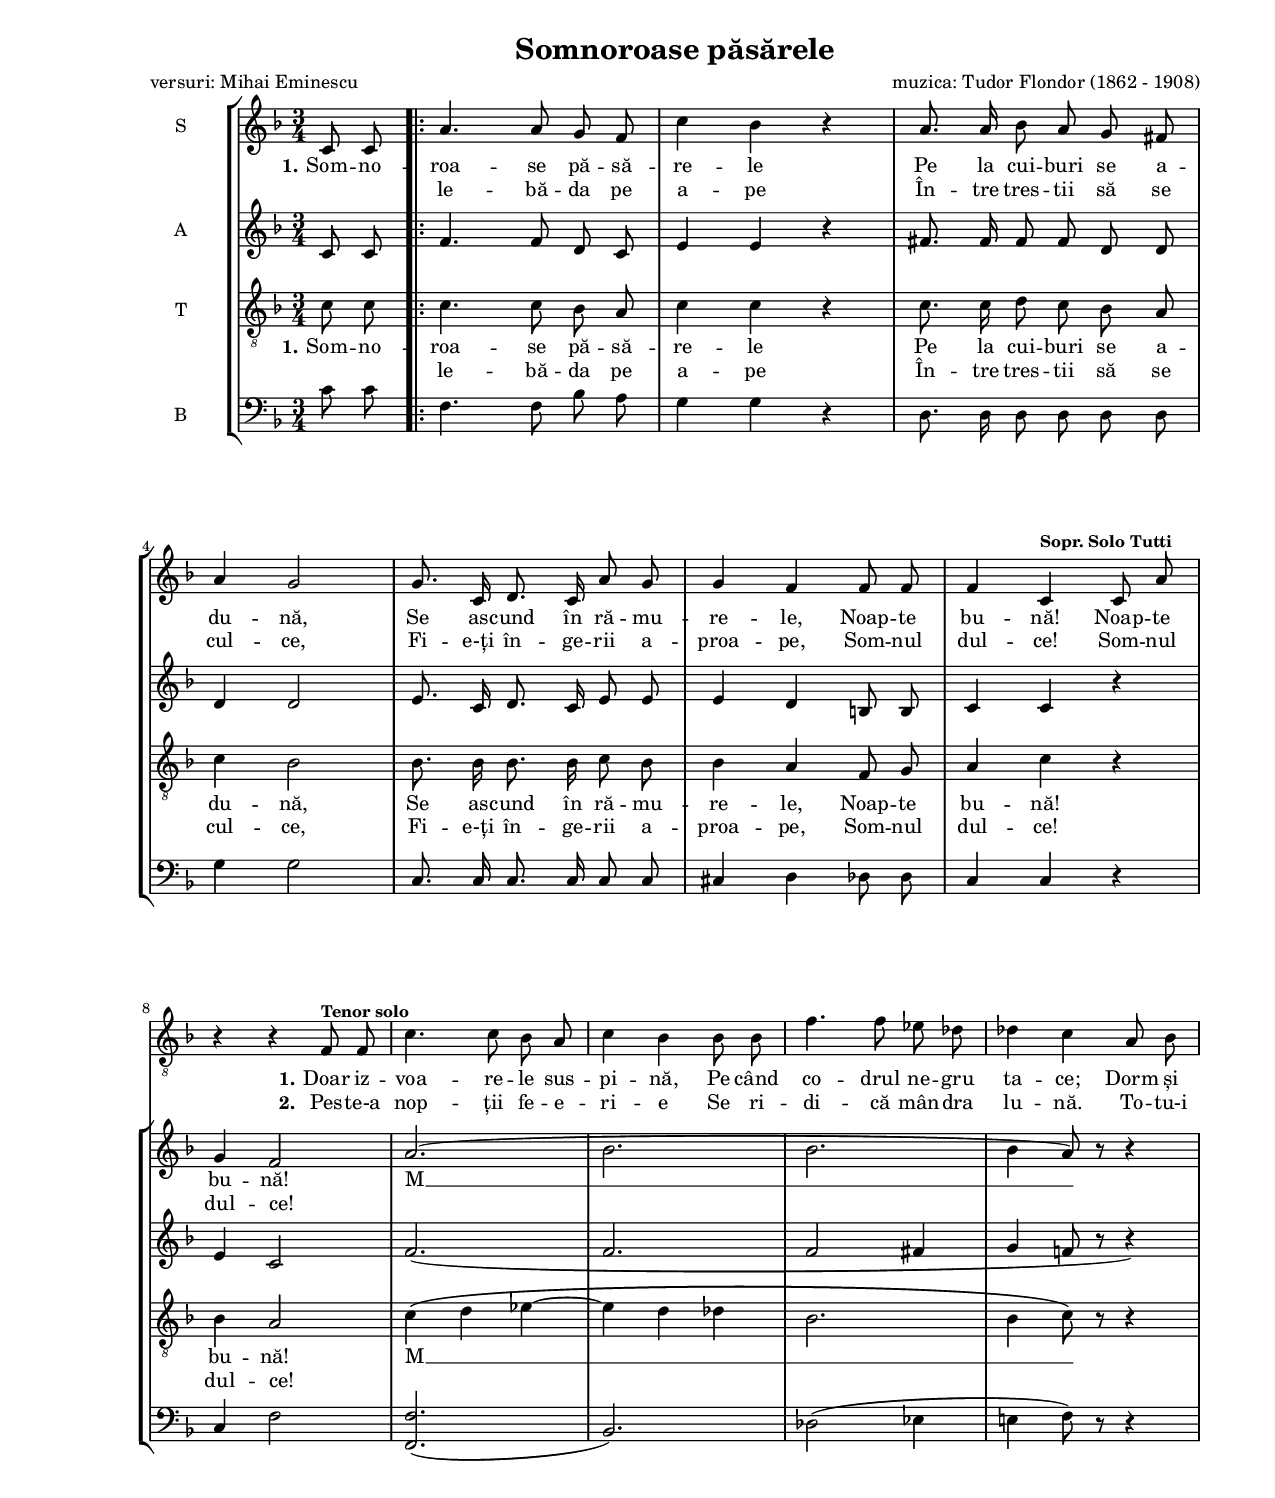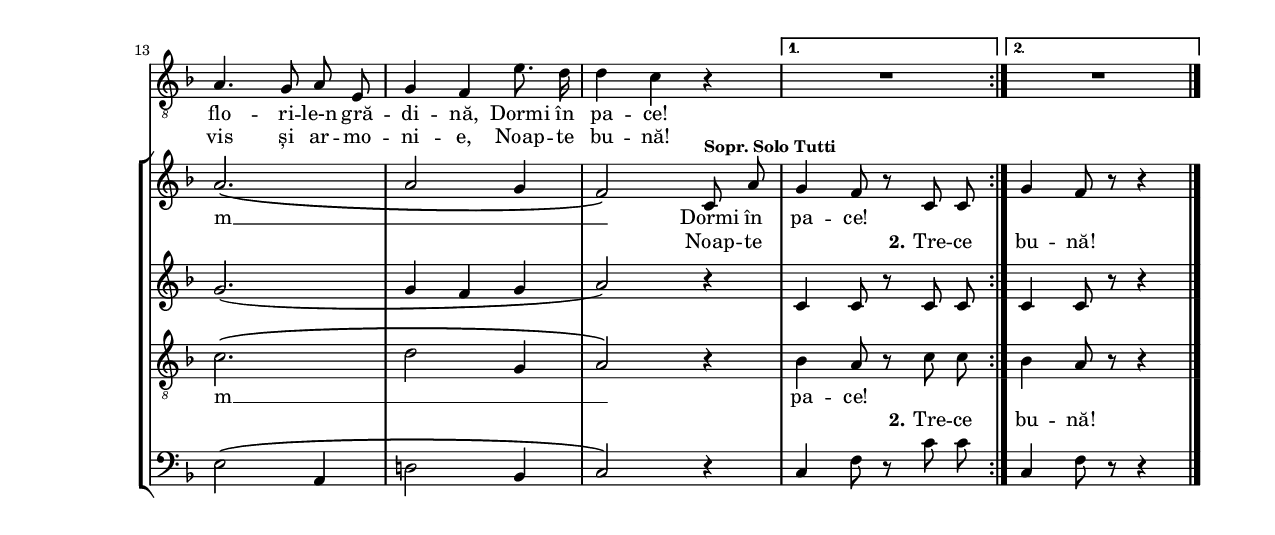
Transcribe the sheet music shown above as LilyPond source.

\version "2.19.80"

\paper {
  #(set-paper-size "letter")
  left-margin = 1\in
  line-width = 7\in
  print-page-number = false
  top-margin = 0.7\in
  bottom-margin = 0.7\in
}

\header {
  title = "Somnoroase păsărele"
  poet = "versuri: Mihai Eminescu"
  composer = "muzica: Tudor Flondor (1862 - 1908)"
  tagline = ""
}

#(set-global-staff-size 16)

global = {
  \override Score.VerticalAxisGroup.remove-first = ##t
  \key f \major
  \time 3/4
  \autoBeamOff
}

soloStanzaOne = \lyricmode {
  \set stanza = "1."
  Doar iz -- voa -- re -- le sus -- pi -- nă,
  Pe când co -- drul ne -- gru ta -- ce;
  Dorm și flo -- ri -- le-n gră -- di -- nă,
  Dormi în pa -- ce!
}

soloStanzaTwo = \lyricmode {
  \set stanza = "2."
  Pes -- te-a nop -- ții fe -- e -- ri -- e
  Se ri -- di -- că mân -- dra lu -- nă.
  To -- tu-i vis și ar -- mo -- ni -- e,
  Noap -- te bu -- nă!
}

sopStanzaOne = \lyricmode {
  \set stanza = "1."
  Som -- no -- roa -- se pă -- să -- re -- le
  Pe la cui -- buri se a -- du -- nă,
  Se as -- cund în ră -- mu -- re -- le,
  Noap -- te bu -- nă! Noap -- te bu -- nă!

  M __
  m __
  Dormi în pa -- ce!
}

sopStanzaTwo = \lyricmode {
  \skip 8 \skip 8
  le -- bă -- da pe a -- pe
  În -- tre tres -- tii să se cul -- ce,
  Fi -- e-ți în -- ge -- rii a -- proa -- pe,
  Som -- nul dul -- ce! Som -- nul dul -- ce!

  \skip 8 \skip 8

  Noap -- te \skip 8 \skip 8
  \set stanza = "2."
  Tre -- ce
  bu -- nă!
}

tenorStanzaOne = \lyricmode {
  \set stanza = "1."
  Som -- no -- roa -- se pă -- să -- re -- le
  Pe la cui -- buri se a -- du -- nă,
  Se as -- cund în ră -- mu -- re -- le,
  Noap -- te bu -- nă! bu -- nă!

  M __
  m __
  pa -- ce!
}

tenorStanzaTwo = \lyricmode {
  \skip 8 \skip 8
  le -- bă -- da pe a -- pe
  În -- tre tres -- tii să se cul -- ce,
  Fi -- e-ți în -- ge -- rii a -- proa -- pe,
  Som -- nul dul -- ce! dul -- ce!

  \skip 8 \skip 8

  \skip 8 \skip 8
  \set stanza = "2."
  Tre -- ce
  bu -- nă!
}

soloMusic = \relative c' {
  \set Staff.midiInstrument = "clarinet"

  \partial 4 s4

  \repeat volta 2 {
    R2. * 7
    r4 r4 f,8^\markup{\small \bold "Tenor solo"} f8
    c'4. c8 bes8 a8
    c4 bes4 bes8 bes8
    f'4. f8 es8 des8
    des4 c4 a8 bes8

    a4. g8 a8 e8
    g4 f4 e'8. d16
    d4 c4 r4
  } \alternative {
    { R2. }
    { R2. }
  }
}

sopMusic = \relative c' {
  \set Staff.midiInstrument = "recorder"
  \set Staff.vocalName = "S"

  \partial 4 c8 c8

  \repeat volta 2 {
    a'4. a8 g8 f8
    c'4 bes4 r4
    a8. a16 bes8 a8 g8 fis8
    \break
    a4 g2

    g8. c,16 d8. c16 a'8 g8
    g4 f4 f8 f8
    f4 c4^\markup{\small \bold "Sopr. Solo Tutti"} c8 a'8
    \break
    g4 f2

    a2.(
    bes2.
    bes2.
    bes4 a8) r8 r4
    \break

    a2.\( \melisma
    a2 g4
    f2\) \melismaEnd c8^\markup{\small \bold "Sopr. Solo Tutti"} a'8
  } \alternative {
    { g4 f8 r8 c8 c8 }
    { g'4 f8 r8 r4 }
  }

  \bar "|."
}

altoMusic = \relative c' {
  \set Staff.midiInstrument = "recorder"
  \set Staff.vocalName = "A"

  \partial 4 c8 c8

  \repeat volta 2 {
    f4. f8 d8 c8
    e4 e4 r4
    fis8. fis16 fis8 fis8 d8 d8
    d4 d2

    e8. c16 d8. c16 e8 e8
    e4 d4 b8 b8
    c4 c4 r4
    e4 c2

    f2.(
    f2.
    f2 fis4
    g4 f!8 r8 r4)

    g2.(
    g4 f4 g4
    a2) r4
  } \alternative {
    { c,4 c8 r8 c8 c8 }
    { c4 c8 r8 r4 }
  }
}

tenorMusic = \relative c' {
  \set Staff.midiInstrument = "recorder"
  \set Staff.vocalName = "T"

  \partial 4 c8 c8

  \repeat volta 2 {
    c4. c8 bes8 a8
    c4 c4 r4
    c8. c16 d8 c8 bes8 a8
    c4 bes2

    bes8. bes16 bes8. bes16 c8 bes8
    bes4 a4 f8 g8
    a4 c4 r4
    bes4 a2

    c4\( \melisma d4 es4~
    es4 d4 des4
    bes2.
    bes4 c8\) \melismaEnd r8 r4

    c2.\( \melisma
    d2 g,4
    a2\) \melismaEnd r4
  } \alternative {
    { bes4 a8 r8 c8 c8 }
    { bes4 a8 r8 r4 }
  }
}

bassMusic = \relative c' {
  \set Staff.midiInstrument = "recorder"
  \set Staff.vocalName = "B"

  \partial 4 c8 c8

  \repeat volta 2 {
    f,4. f8 bes8 a8
    g4 g4 r4
    d8. d16 d8 d8 d8 d8
    g4 g2

    c,8. c16 c8. c16 c8 c8
    cis4 d4 des8 des8
    c4 c4 r4
    c4 f2

    <f f,>2.(
    bes,2.)
    des2( es4
    e!4 f8) r8 r4

    e2\( a,4
    d!2 bes4
    c2\) r4
  } \alternative {
    { c4 f8 r8 c'8 c8 }
    { c,4 f8 r8 r4 }
  }
}

myScore = \new Score <<
  \new Staff <<
    \clef "G_8"
    \new Voice { \global \soloMusic }
    \addlyrics { \soloStanzaOne }
    \addlyrics { \soloStanzaTwo }
  >>

  \new StaffGroup <<
    \new Staff \new Voice { \global \sopMusic }
    \addlyrics { \sopStanzaOne }
    \addlyrics { \sopStanzaTwo }

    \new Staff \new Voice { \global \altoMusic }

    \new Staff <<
      \clef "G_8"
      \new Voice { \global \tenorMusic }
      \addlyrics { \tenorStanzaOne }
      \addlyrics { \tenorStanzaTwo }
    >>

    \new Staff <<
      \clef "bass"
      \new Voice { \global \bassMusic }
    >>
  >>
>>

\score {
  \myScore
  \layout {
    \context {
      \Staff \RemoveEmptyStaves
    }
  }
}

midiOutput = \midi {
  \tempo 4 = 72
}

\score {
  \unfoldRepeats
  \myScore
  \midi { \midiOutput }
}

\score {
  \unfoldRepeats
  \new Voice { \global \soloMusic }
  \midi { \midiOutput }
}

\score {
  \unfoldRepeats
  \new Voice { \global \sopMusic }
  \midi { \midiOutput }
}

\score {
  \unfoldRepeats
  \new Voice { \global \altoMusic }
  \midi { \midiOutput }
}

\score {
  \unfoldRepeats
  \new Voice { \global \tenorMusic }
  \midi { \midiOutput }
}

\score {
  \unfoldRepeats
  \new Voice { \global \bassMusic }
  \midi { \midiOutput }
}
